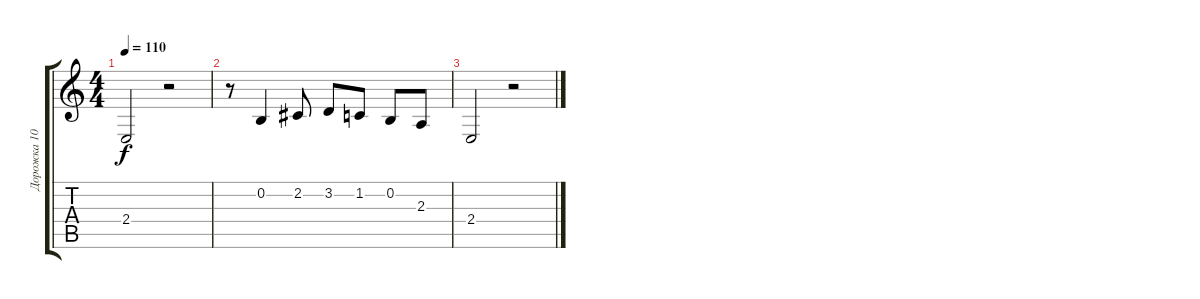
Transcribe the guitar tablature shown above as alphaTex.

\track ("Дорожка 10" "Дорожка 10") {instrument stringensemble1}
\staff {score tabs}
\tuning (E4 B3 G3 D3 A2 E2) {hide}
\ts (4 4)
\tempo 110
\clef g2
\ks c
2.4.2{dy f} r.2 |
r.8 0.2.4 2.2.8 3.2.8 1.2.8 0.2.8 2.3.8 |
2.4.2 r.2
